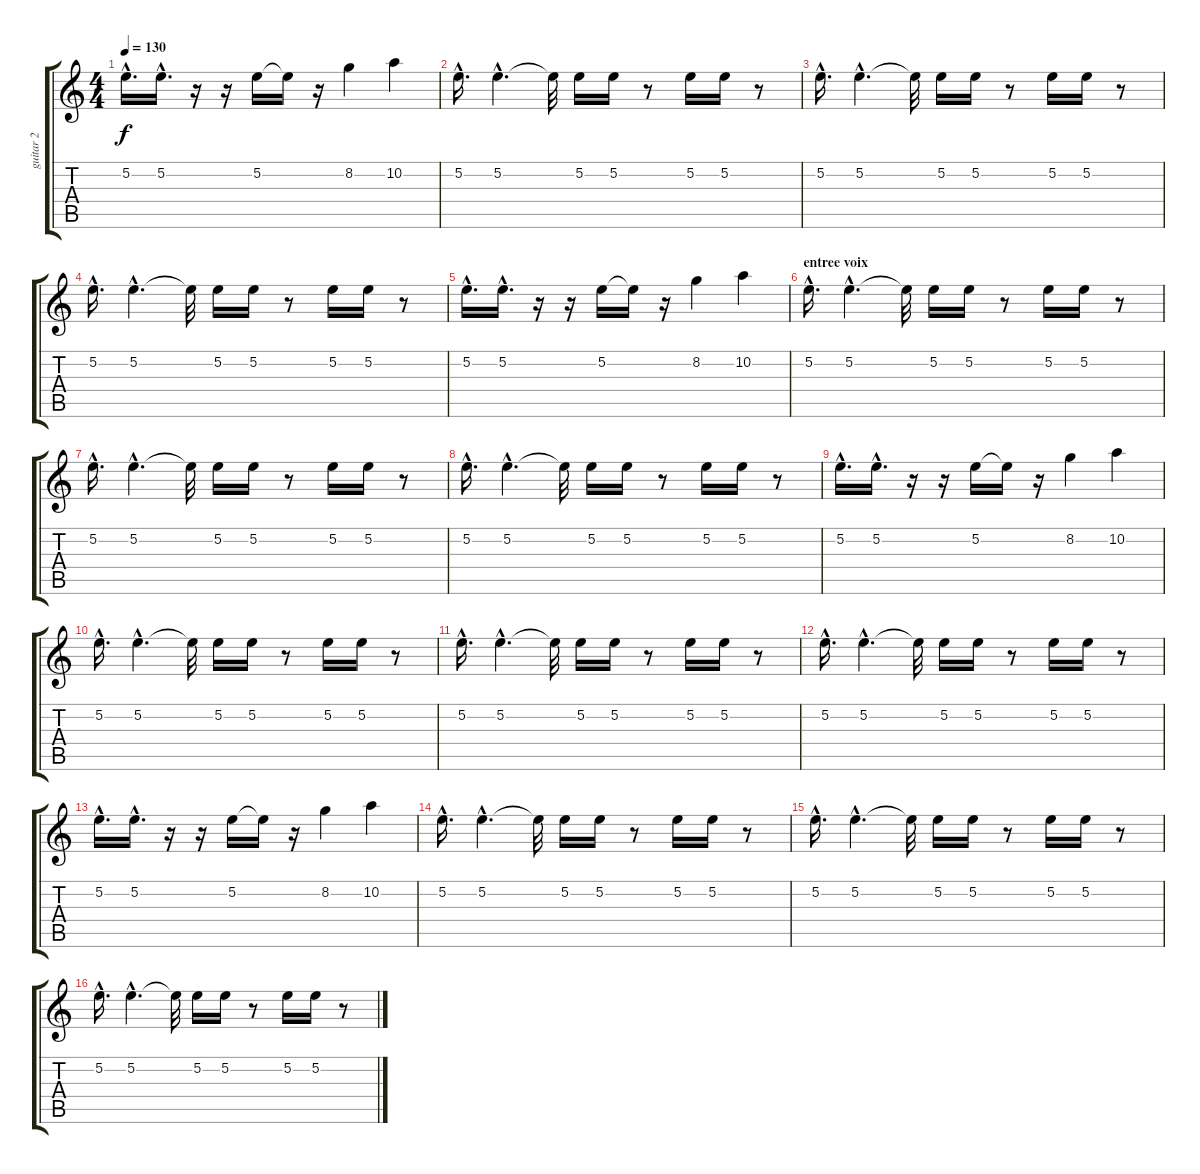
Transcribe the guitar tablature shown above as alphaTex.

\track ("guitar 2" "guitar 2") {instrument acousticguitarsteel}
\staff {score tabs}
\tuning (E4 B3 G3 D3 A2 E2) {hide}
\ts (4 4)
\tempo 130
\clef g2
\ks c
5.2{hac}.16{d dy f} 5.2{hac}.16{d} r.16 r.16 5.2.16 5.2{t}.16 r.16 8.2.4 10.2.4 |
5.2{hac}.16{d} 5.2{hac}.4{d} 5.2{t}.32 5.2.16 5.2.16 r.8 5.2.16 5.2.16 r.8 |
5.2{hac}.16{d} 5.2{hac}.4{d} 5.2{t}.32 5.2.16 5.2.16 r.8 5.2.16 5.2.16 r.8 |
5.2{hac}.16{d} 5.2{hac}.4{d} 5.2{t}.32 5.2.16 5.2.16 r.8 5.2.16 5.2.16 r.8 |
5.2{hac}.16{d} 5.2{hac}.16{d} r.16 r.16 5.2.16 5.2{t}.16 r.16 8.2.4 10.2.4 |
\section ("" "entree voix")
5.2{hac}.16{d} 5.2{hac}.4{d} 5.2{t}.32 5.2.16 5.2.16 r.8 5.2.16 5.2.16 r.8 |
5.2{hac}.16{d} 5.2{hac}.4{d} 5.2{t}.32 5.2.16 5.2.16 r.8 5.2.16 5.2.16 r.8 |
5.2{hac}.16{d} 5.2{hac}.4{d} 5.2{t}.32 5.2.16 5.2.16 r.8 5.2.16 5.2.16 r.8 |
5.2{hac}.16{d} 5.2{hac}.16{d} r.16 r.16 5.2.16 5.2{t}.16 r.16 8.2.4 10.2.4 |
5.2{hac}.16{d} 5.2{hac}.4{d} 5.2{t}.32 5.2.16 5.2.16 r.8 5.2.16 5.2.16 r.8 |
5.2{hac}.16{d} 5.2{hac}.4{d} 5.2{t}.32 5.2.16 5.2.16 r.8 5.2.16 5.2.16 r.8 |
5.2{hac}.16{d} 5.2{hac}.4{d} 5.2{t}.32 5.2.16 5.2.16 r.8 5.2.16 5.2.16 r.8 |
5.2{hac}.16{d} 5.2{hac}.16{d} r.16 r.16 5.2.16 5.2{t}.16 r.16 8.2.4 10.2.4 |
5.2{hac}.16{d} 5.2{hac}.4{d} 5.2{t}.32 5.2.16 5.2.16 r.8 5.2.16 5.2.16 r.8 |
5.2{hac}.16{d} 5.2{hac}.4{d} 5.2{t}.32 5.2.16 5.2.16 r.8 5.2.16 5.2.16 r.8 |
5.2{hac}.16{d} 5.2{hac}.4{d} 5.2{t}.32 5.2.16 5.2.16 r.8 5.2.16 5.2.16 r.8
